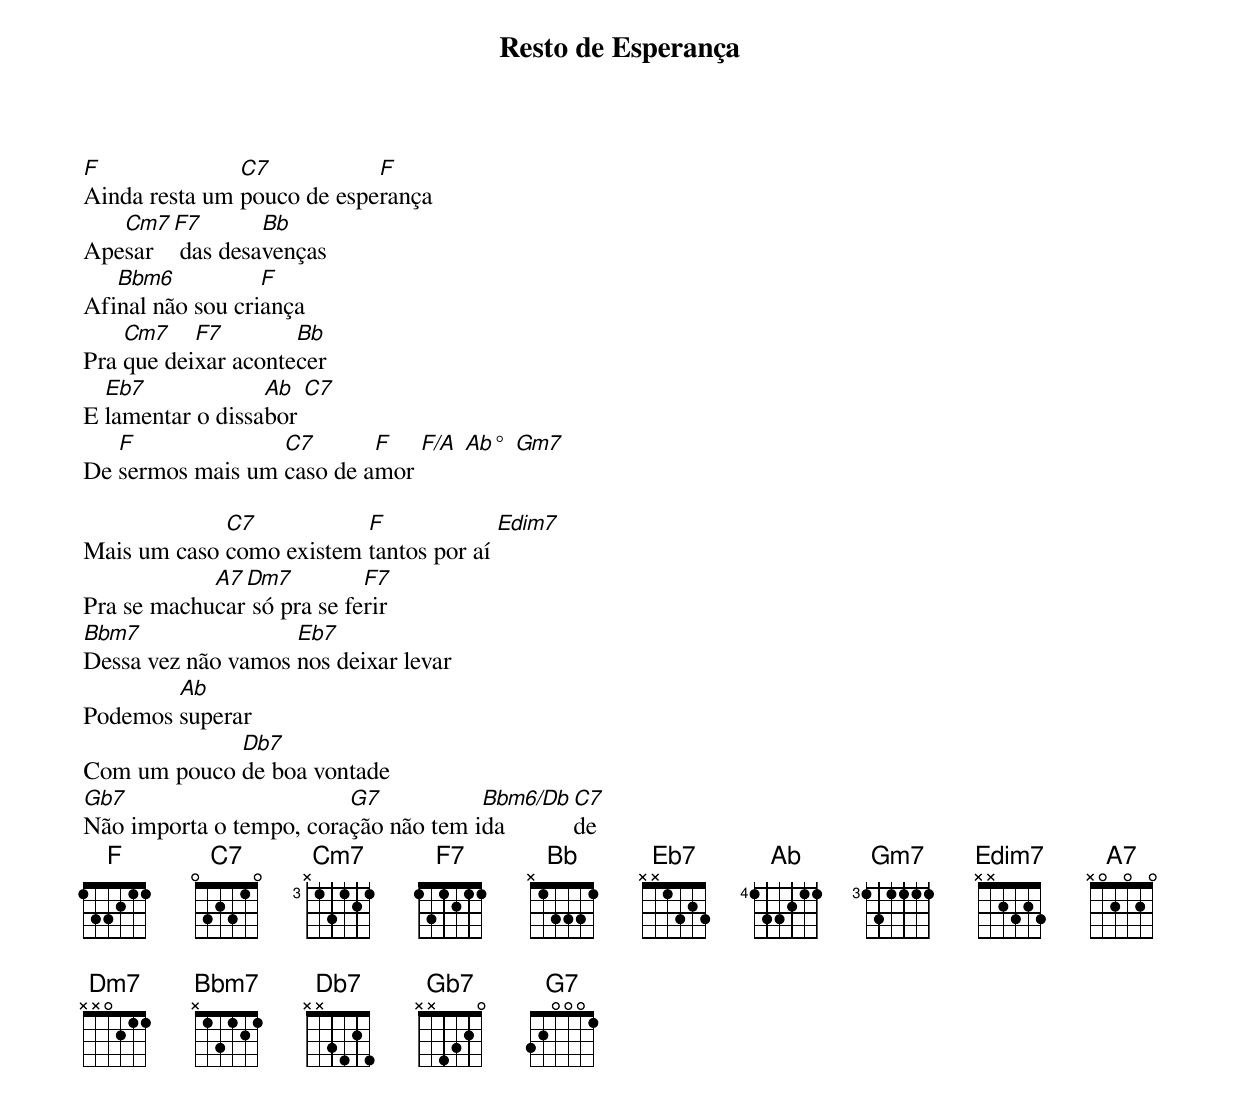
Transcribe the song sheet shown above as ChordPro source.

{title: Resto de Esperança}
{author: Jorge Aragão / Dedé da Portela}
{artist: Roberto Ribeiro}
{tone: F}

[F]Ainda resta um [C7]pouco de espe[F]rança
Ape[Cm7]sar[F7] das desa[Bb]venças
Afi[Bbm6]nal não sou cri[F]ança
Pra [Cm7]que dei[F7]xar aconte[Bb]cer
E [Eb7]lamentar o dissa[Ab]bor [C7]
De [F]sermos mais um [C7]caso de a[F]mor [F/A] [Ab°] [Gm7]

Mais um caso [C7]como existem [F]tantos por aí [Em7(b5)]
Pra se machu[A7]car[Dm7] só pra se fe[F7]rir
[Bbm7]Dessa vez não vamos [Eb7]nos deixar levar
Podemos [Ab]superar
Com um pouco [Db7]de boa vontade
[Gb7]Não importa o tempo, cora[G7]ção não tem i[Bbm6/Db]da[C7]de
